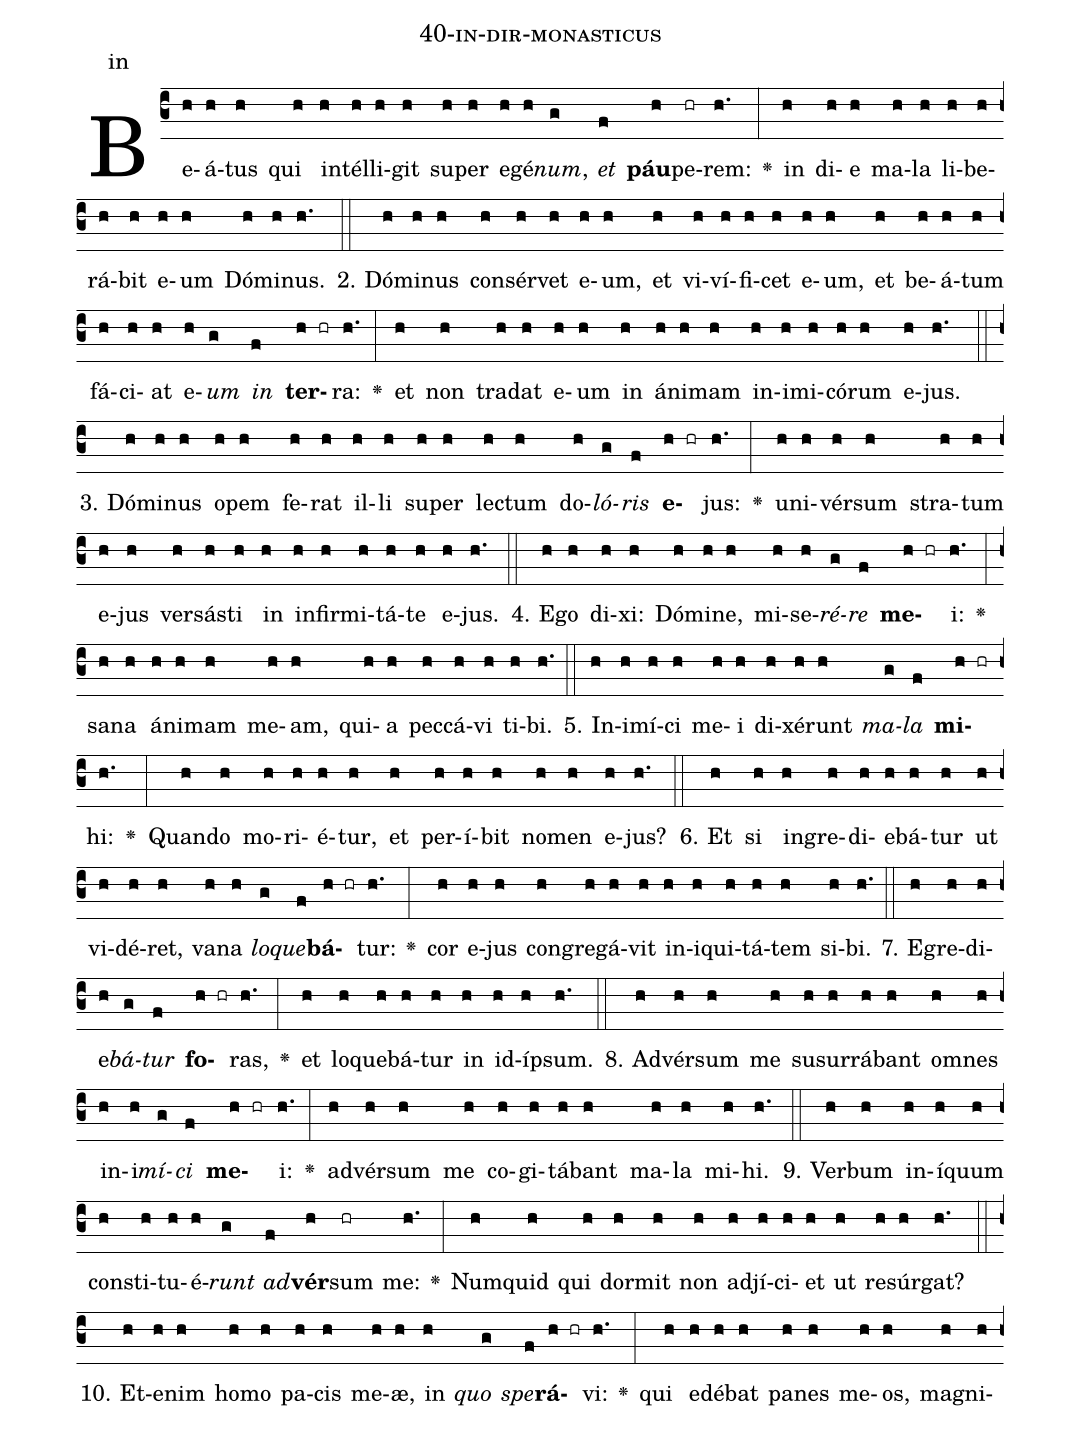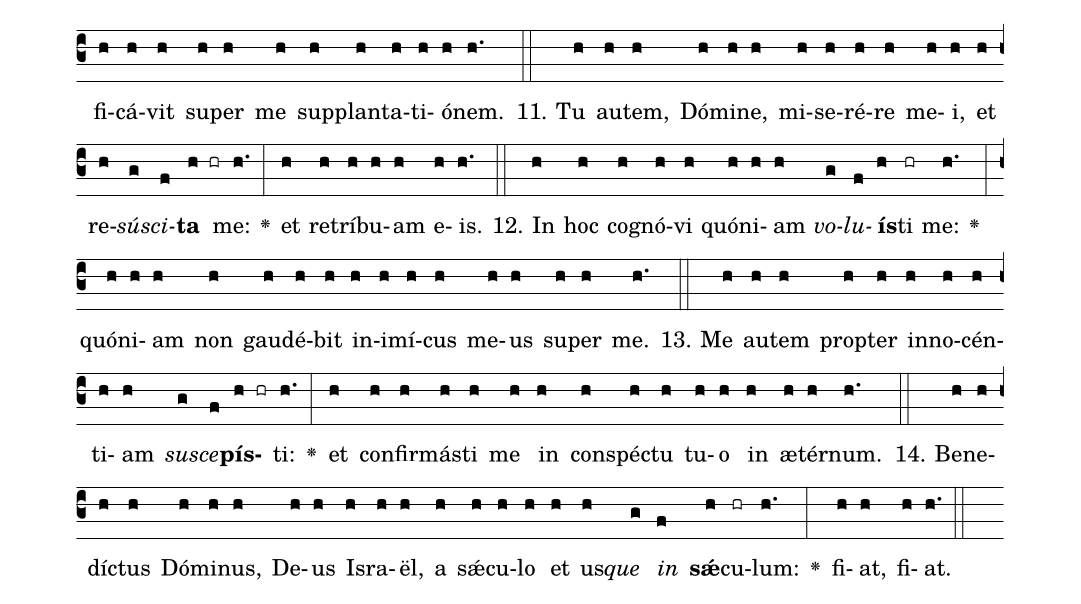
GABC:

name: 40-in-dir-monasticus;
annotation: in;
%%
(c3)Be(h)á(h)tus(h) qui(h) in(h)tél(h)li(h)git(h) su(h)per(h) e(h)gé(h)<i>num</i>,(g) <i>et</i>(f) <b>páu</b>(h)pe(hr)rem:(h.) <v>\greheightstar</v>(:) in(h) di(h)e(h) ma(h)la(h) li(h)be(h)rá(h)bit(h) e(h)um(h) Dó(h)mi(h)nus.(h.) (::)
2. Dó(h)mi(h)nus(h) con(h)sér(h)vet(h) e(h)um,(h) et(h) vi(h)ví(h)fi(h)cet(h) e(h)um,(h) et(h) be(h)á(h)tum(h) fá(h)ci(h)at(h) e(h)<i>um</i>(g) <i>in</i>(f) <b>ter</b>(h hr)ra:(h.) <v>\greheightstar</v>(:) et(h) non(h) tra(h)dat(h) e(h)um(h) in(h) á(h)ni(h)mam(h) in(h)i(h)mi(h)có(h)rum(h) e(h)jus.(h.) (::)
3. Dó(h)mi(h)nus(h) o(h)pem(h) fe(h)rat(h) il(h)li(h) su(h)per(h) lec(h)tum(h) do(h)<i>ló</i>(g)<i>ris</i>(f) <b>e</b>(h hr)jus:(h.) <v>\greheightstar</v>(:) u(h)ni(h)vér(h)sum(h) stra(h)tum(h) e(h)jus(h) ver(h)sás(h)ti(h) in(h) in(h)fir(h)mi(h)tá(h)te(h) e(h)jus.(h.) (::)
4. E(h)go(h) di(h)xi:(h) Dó(h)mi(h)ne,(h) mi(h)se(h)<i>ré</i>(g)<i>re</i>(f) <b>me</b>(h hr)i:(h.) <v>\greheightstar</v>(:) sa(h)na(h) á(h)ni(h)mam(h) me(h)am,(h) qui(h)a(h) pec(h)cá(h)vi(h) ti(h)bi.(h.) (::)
5. In(h)i(h)mí(h)ci(h) me(h)i(h) di(h)xé(h)runt(h) <i>ma</i>(g)<i>la</i>(f) <b>mi</b>(h hr)hi:(h.) <v>\greheightstar</v>(:) Quan(h)do(h) mo(h)ri(h)é(h)tur,(h) et(h) per(h)í(h)bit(h) no(h)men(h) e(h)jus?(h.) (::)
6. Et(h) si(h) in(h)gre(h)di(h)e(h)bá(h)tur(h) ut(h) vi(h)dé(h)ret,(h) va(h)na(h) <i>lo</i>(g)<i>que</i>(f)<b>bá</b>(h hr)tur:(h.) <v>\greheightstar</v>(:) cor(h) e(h)jus(h) con(h)gre(h)gá(h)vit(h) in(h)i(h)qui(h)tá(h)tem(h) si(h)bi.(h.) (::)
7. E(h)gre(h)di(h)e(h)<i>bá</i>(g)<i>tur</i>(f) <b>fo</b>(h hr)ras,(h.) <v>\greheightstar</v>(:) et(h) lo(h)que(h)bá(h)tur(h) in(h) id(h)íp(h)sum.(h.) (::)
8. Ad(h)vér(h)sum(h) me(h) su(h)sur(h)rá(h)bant(h) om(h)nes(h) in(h)i(h)<i>mí</i>(g)<i>ci</i>(f) <b>me</b>(h hr)i:(h.) <v>\greheightstar</v>(:) ad(h)vér(h)sum(h) me(h) co(h)gi(h)tá(h)bant(h) ma(h)la(h) mi(h)hi.(h.) (::)
9. Ver(h)bum(h) in(h)í(h)quum(h) con(h)sti(h)tu(h)é(h)<i>runt</i>(g) <i>ad</i>(f)<b>vér</b>(h)sum(hr) me:(h.) <v>\greheightstar</v>(:) Num(h)quid(h) qui(h) dor(h)mit(h) non(h) ad(h)jí(h)ci(h)et(h) ut(h) re(h)súr(h)gat?(h.) (::)
10. Et(h)e(h)nim(h) ho(h)mo(h) pa(h)cis(h) me(h)æ,(h) in(h) <i>quo</i>(g) <i>spe</i>(f)<b>rá</b>(h hr)vi:(h.) <v>\greheightstar</v>(:) qui(h) e(h)dé(h)bat(h) pa(h)nes(h) me(h)os,(h) ma(h)gni(h)fi(h)cá(h)vit(h) su(h)per(h) me(h) sup(h)plan(h)ta(h)ti(h)ó(h)nem.(h.) (::)
11. Tu(h) au(h)tem,(h) Dó(h)mi(h)ne,(h) mi(h)se(h)ré(h)re(h) me(h)i,(h) et(h) re(h)<i>sú</i>(g)<i>sci</i>(f)<b>ta</b>(h hr) me:(h.) <v>\greheightstar</v>(:) et(h) re(h)trí(h)bu(h)am(h) e(h)is.(h.) (::)
12. In(h) hoc(h) co(h)gnó(h)vi(h) quón(h)i(h)am(h) <i>vo</i>(g)<i>lu</i>(f)<b>ís</b>(h)ti(hr) me:(h.) <v>\greheightstar</v>(:) quón(h)i(h)am(h) non(h) gau(h)dé(h)bit(h) in(h)i(h)mí(h)cus(h) me(h)us(h) su(h)per(h) me.(h.) (::)
13. Me(h) au(h)tem(h) prop(h)ter(h) in(h)no(h)cén(h)ti(h)am(h) <i>su</i>(g)<i>sce</i>(f)<b>pís</b>(h hr)ti:(h.) <v>\greheightstar</v>(:) et(h) con(h)fir(h)más(h)ti(h) me(h) in(h) con(h)spéc(h)tu(h) tu(h)o(h) in(h) æ(h)tér(h)num.(h.) (::)
14. Be(h)ne(h)díc(h)tus(h) Dó(h)mi(h)nus,(h) De(h)us(h) Is(h)ra(h)ël,(h) a(h) sǽ(h)cu(h)lo(h) et(h) us(h)<i>que</i>(g) <i>in</i>(f) <b>sǽ</b>(h)cu(hr)lum:(h.) <v>\greheightstar</v>(:) fi(h)at,(h) fi(h)at.(h.) (::)
